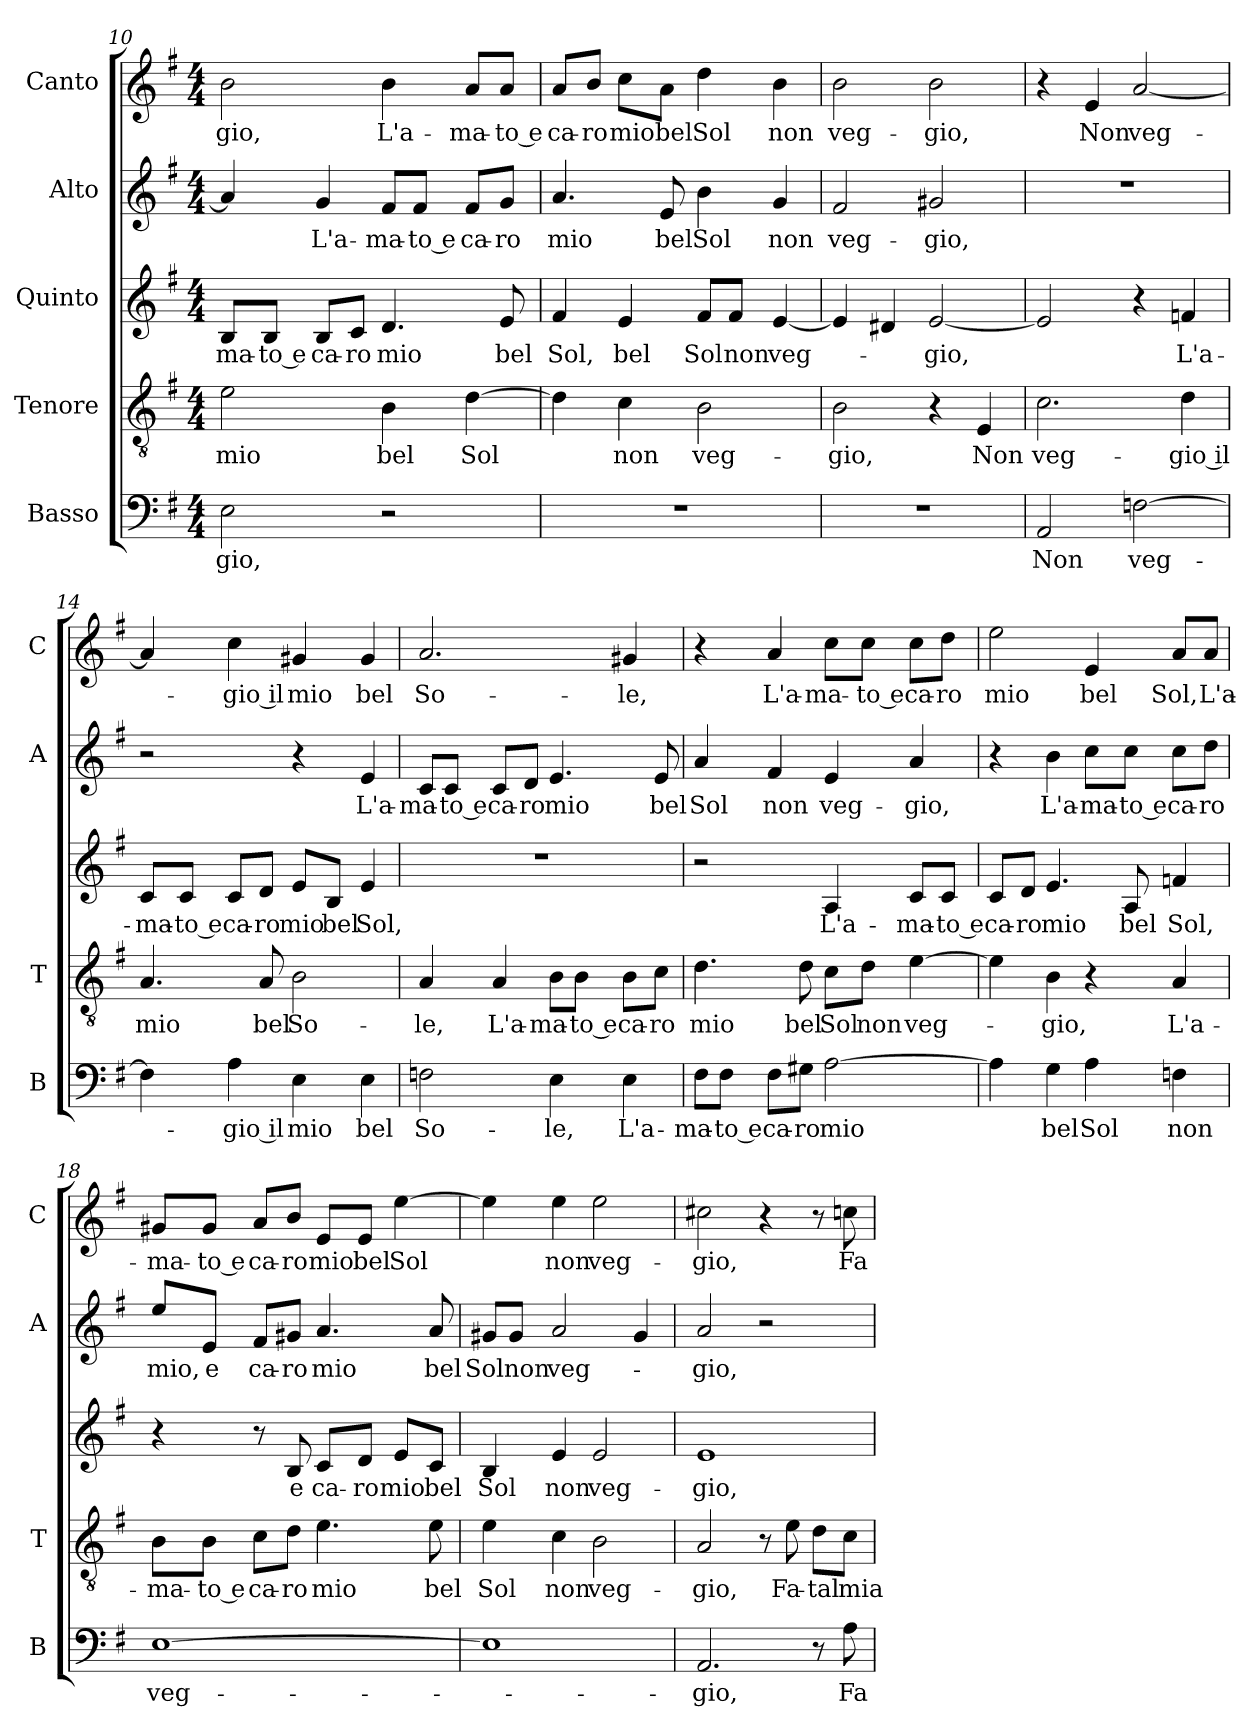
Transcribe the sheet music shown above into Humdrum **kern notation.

**kern	**text	**kern	**text	**kern	**text	**kern	**text	**kern	**text
*part5	*part5	*part4	*part4	*part3	*part3	*part2	*part2	*part1	*part1
*staff5	*staff5	*staff4	*staff4	*staff3	*staff3	*staff2	*staff2	*staff1	*staff1
*I"Basso	*	*I"Tenore	*	*I"Quinto	*	*I"Alto	*	*I"Canto	*
*I'B	*	*I'T	*	*	*	*I'A	*	*I'C	*
!!LO:PB:g=z
*clefF4	*	*clefGv2	*	*clefG2	*	*clefG2	*	*clefG2	*
*k[f#]	*	*k[f#]	*	*k[f#]	*	*k[f#]	*	*k[f#]	*
*G:	*	*G:	*	*G:	*	*G:	*	*G:	*
*M4/4	*	*M4/4	*	*M4/4	*	*M4/4	*	*M4/4	*
=10	=10	=10	=10	=10	=10	=10	=10	=10	=10
!	!LO:LY:b	!	!LO:LY:b	!	!LO:LY:b	!	!	!	!LO:LY:b
2E\	-gio,	2e\	mio	8B/L	-ma-	4a/]	.	2b\	-gio,
!	!	!	!	!	!LO:LY:b	!	!	!	!
.	.	.	.	8B/J	-to e	.	.	.	.
!	!	!	!	!	!LO:LY:b	!	!LO:LY:b	!	!
.	.	.	.	8B/L	ca-	4g/	L'a-	.	.
!	!	!	!	!	!LO:LY:b	!	!	!	!
.	.	.	.	8c/J	-ro	.	.	.	.
!	!	!	!LO:LY:b	!	!LO:LY:b	!	!LO:LY:b	!	!LO:LY:b
2r	.	4B\	bel	4.d/	mio	8f#/L	-ma-	4b\	L'a-
!	!	!	!	!	!	!	!LO:LY:b	!	!
.	.	.	.	.	.	8f#/J	-to e	.	.
!	!	!	!LO:LY:b	!	!	!	!LO:LY:b	!	!LO:LY:b
.	.	[4d\	Sol	.	.	8f#/L	ca-	8a/L	-ma-
!	!	!	!	!	!LO:LY:b	!	!LO:LY:b	!	!LO:LY:b
.	.	.	.	8e/	bel	8g/J	-ro	8a/J	-to e
=11	=11	=11	=11	=11	=11	=11	=11	=11	=11
!	!	!	!	!	!LO:LY:b	!	!LO:LY:b	!	!LO:LY:b
1r	.	4d\]	.	4f#/	Sol,	4.a/	mio	8a/L	ca-
!	!	!	!	!	!	!	!	!	!LO:LY:b
.	.	.	.	.	.	.	.	8b/J	-ro
!	!	!	!LO:LY:b	!	!LO:LY:b	!	!	!	!LO:LY:b
.	.	4c\	non	4e/	bel	.	.	8cc\L	mio
!	!	!	!	!	!	!	!LO:LY:b	!	!LO:LY:b
.	.	.	.	.	.	8e/	bel	8a\J	bel
!	!	!	!LO:LY:b	!	!LO:LY:b	!	!LO:LY:b	!	!LO:LY:b
.	.	2B\	veg-	8f#/L	Sol	4b\	Sol	4dd\	Sol
!	!	!	!	!	!LO:LY:b	!	!	!	!
.	.	.	.	8f#/J	non	.	.	.	.
!	!	!	!	!	!LO:LY:b	!	!LO:LY:b	!	!LO:LY:b
.	.	.	.	[4e/	veg-	4g/	non	4b\	non
=12	=12	=12	=12	=12	=12	=12	=12	=12	=12
!	!	!	!LO:LY:b	!	!	!	!LO:LY:b	!	!LO:LY:b
1r	.	2B\	-gio,	4e/]	.	2f#/	veg-	2b\	veg-
.	.	.	.	4d#X/	.	.	.	.	.
!	!	!	!	!	!LO:LY:b	!	!LO:LY:b	!	!LO:LY:b
.	.	4r	.	[2e/	-gio,	2g#X/	-gio,	2b\	-gio,
!	!	!	!LO:LY:b	!	!	!	!	!	!
.	.	4E/	Non	.	.	.	.	.	.
=13	=13	=13	=13	=13	=13	=13	=13	=13	=13
!	!LO:LY:b	!	!LO:LY:b	!	!	!	!	!	!
2AA/	Non	2.c\	veg-	2e/]	.	1r	.	4r	.
!	!	!	!	!	!	!	!	!	!LO:LY:b
.	.	.	.	.	.	.	.	4e/	Non
!	!LO:LY:b	!	!	!	!	!	!	!	!LO:LY:b
[2Fn\	veg-	.	.	4r	.	.	.	[2a/	veg-
!	!	!	!LO:LY:b	!	!LO:LY:b	!	!	!	!
.	.	4d\	-gio il	4fn/	L'a-	.	.	.	.
=14	=14	=14	=14	=14	=14	=14	=14	=14	=14
!	!	!	!LO:LY:b	!	!LO:LY:b	!	!	!	!
4F\]	.	4.A/	mio	8c/L	-ma-	2r	.	4a/]	.
!	!	!	!	!	!LO:LY:b	!	!	!	!
.	.	.	.	8c/J	-to e	.	.	.	.
!	!LO:LY:b	!	!	!	!LO:LY:b	!	!	!	!LO:LY:b
4A\	-gio il	.	.	8c/L	ca-	.	.	4cc\	-gio il
!	!	!	!LO:LY:b	!	!LO:LY:b	!	!	!	!
.	.	8A/	bel	8d/J	-ro	.	.	.	.
!	!LO:LY:b	!	!LO:LY:b	!	!LO:LY:b	!	!	!	!LO:LY:b
4E\	mio	2B\	So-	8e/L	mio	4r	.	4g#X/	mio
!	!	!	!	!	!LO:LY:b	!	!	!	!
.	.	.	.	8B/J	bel	.	.	.	.
!	!LO:LY:b	!	!	!	!LO:LY:b	!	!LO:LY:b	!	!LO:LY:b
4E\	bel	.	.	4e/	Sol,	4e/	L'a-	4g#/	bel
!!LO:LB:g=z
=15	=15	=15	=15	=15	=15	=15	=15	=15	=15
!	!LO:LY:b	!	!LO:LY:b	!	!	!	!LO:LY:b	!	!LO:LY:b
2Fn\	So-	4A/	-le,	1r	.	8c/L	-ma-	2.a/	So-
!	!	!	!	!	!	!	!LO:LY:b	!	!
.	.	.	.	.	.	8c/J	-to e	.	.
!	!	!	!LO:LY:b	!	!	!	!LO:LY:b	!	!
.	.	4A/	L'a-	.	.	8c/L	ca-	.	.
!	!	!	!	!	!	!	!LO:LY:b	!	!
.	.	.	.	.	.	8d/J	-ro	.	.
!	!LO:LY:b	!	!LO:LY:b	!	!	!	!LO:LY:b	!	!
4E\	-le,	8B\L	-ma-	.	.	4.e/	mio	.	.
!	!	!	!LO:LY:b	!	!	!	!	!	!
.	.	8B\J	-to e	.	.	.	.	.	.
!	!LO:LY:b	!	!LO:LY:b	!	!	!	!	!	!LO:LY:b
4E\	L'a-	8B\L	ca-	.	.	.	.	4g#X/	-le,
!	!	!	!LO:LY:b	!	!	!	!LO:LY:b	!	!
.	.	8c\J	-ro	.	.	8e/	bel	.	.
=16	=16	=16	=16	=16	=16	=16	=16	=16	=16
!	!LO:LY:b	!	!LO:LY:b	!	!	!	!LO:LY:b	!	!
8F#\L	-ma-	4.d\	mio	2r	.	4a/	Sol	4r	.
!	!LO:LY:b	!	!	!	!	!	!	!	!
8F#\J	-to e	.	.	.	.	.	.	.	.
!	!LO:LY:b	!	!	!	!	!	!LO:LY:b	!	!LO:LY:b
8F#\L	ca-	.	.	.	.	4f#/	non	4a/	L'a-
!	!LO:LY:b	!	!LO:LY:b	!	!	!	!	!	!
8G#X\J	-ro	8d\	bel	.	.	.	.	.	.
!	!LO:LY:b	!	!LO:LY:b	!	!LO:LY:b	!	!LO:LY:b	!	!LO:LY:b
[2A\	mio	8c\L	Sol	4A/	L'a-	4e/	veg-	8cc\L	-ma-
!	!	!	!LO:LY:b	!	!	!	!	!	!LO:LY:b
.	.	8d\J	non	.	.	.	.	8cc\J	-to e
!	!	!	!LO:LY:b	!	!LO:LY:b	!	!LO:LY:b	!	!LO:LY:b
.	.	[4e\	veg-	8c/L	-ma-	4a/	-gio,	8cc\L	ca-
!	!	!	!	!	!LO:LY:b	!	!	!	!LO:LY:b
.	.	.	.	8c/J	-to e	.	.	8dd\J	-ro
=17	=17	=17	=17	=17	=17	=17	=17	=17	=17
!	!	!	!	!	!LO:LY:b	!	!	!	!LO:LY:b
4A\]	.	4e\]	.	8c/L	ca-	4r	.	2ee\	mio
!	!	!	!	!	!LO:LY:b	!	!	!	!
.	.	.	.	8d/J	-ro	.	.	.	.
!	!LO:LY:b	!	!LO:LY:b	!	!LO:LY:b	!	!LO:LY:b	!	!
4G\	bel	4B\	-gio,	4.e/	mio	4b\	L'a-	.	.
!	!LO:LY:b	!	!	!	!	!	!LO:LY:b	!	!LO:LY:b
4A\	Sol	4r	.	.	.	8cc\L	-ma-	4e/	bel
!	!	!	!	!	!LO:LY:b	!	!LO:LY:b	!	!
.	.	.	.	8A/	bel	8cc\J	-to e	.	.
!	!LO:LY:b	!	!LO:LY:b	!	!LO:LY:b	!	!LO:LY:b	!	!LO:LY:b
4Fn\	non	4A/	L'a-	4fn/	Sol,	8cc\L	ca-	8a/L	Sol,
!	!	!	!	!	!	!	!LO:LY:b	!	!LO:LY:b
.	.	.	.	.	.	8dd\J	-ro	8a/J	L'a-
=18	=18	=18	=18	=18	=18	=18	=18	=18	=18
!	!LO:LY:b	!	!LO:LY:b	!	!	!	!LO:LY:b	!	!LO:LY:b
[1E	veg-	8B\L	-ma-	4r	.	8ee/L	mio,	8g#X/L	-ma-
!	!	!	!LO:LY:b	!	!	!	!LO:LY:b	!	!LO:LY:b
.	.	8B\J	-to e	.	.	8e/J	e	8g#/J	-to e
!	!	!	!LO:LY:b	!	!	!	!LO:LY:b	!	!LO:LY:b
.	.	8c\L	ca-	8r	.	8f#/L	ca-	8a/L	ca-
!	!	!	!LO:LY:b	!	!LO:LY:b	!	!LO:LY:b	!	!LO:LY:b
.	.	8d\J	-ro	8B/	e	8g#X/J	-ro	8b/J	-ro
!	!	!	!LO:LY:b	!	!LO:LY:b	!	!LO:LY:b	!	!LO:LY:b
.	.	4.e\	mio	8c/L	ca-	4.a/	mio	8e/L	mio
!	!	!	!	!	!LO:LY:b	!	!	!	!LO:LY:b
.	.	.	.	8d/J	-ro	.	.	8e/J	bel
!	!	!	!	!	!LO:LY:b	!	!	!	!LO:LY:b
.	.	.	.	8e/L	mio	.	.	[4ee\	Sol
!	!	!	!LO:LY:b	!	!LO:LY:b	!	!LO:LY:b	!	!
.	.	8e\	bel	8c/J	bel	8a/	bel	.	.
!!LO:LB:g=z
=19	=19	=19	=19	=19	=19	=19	=19	=19	=19
!	!	!	!LO:LY:b	!	!LO:LY:b	!	!LO:LY:b	!	!
1E]	.	4e\	Sol	4B/	Sol	8g#X/L	Sol	4ee\]	.
!	!	!	!	!	!	!	!LO:LY:b	!	!
.	.	.	.	.	.	8g#/J	non	.	.
!	!	!	!LO:LY:b	!	!LO:LY:b	!	!LO:LY:b	!	!LO:LY:b
.	.	4c\	non	4e/	non	2a/	veg-	4ee\	non
!	!	!	!LO:LY:b	!	!LO:LY:b	!	!	!	!LO:LY:b
.	.	2B\	veg-	2e/	veg-	.	.	2ee\	veg-
.	.	.	.	.	.	4g#/	.	.	.
=20	=20	=20	=20	=20	=20	=20	=20	=20	=20
!	!LO:LY:b	!	!LO:LY:b	!	!LO:LY:b	!	!LO:LY:b	!	!LO:LY:b
2.AA/	-gio,	2A/	-gio,	1e	-gio,	2a/	-gio,	2cc#X\	-gio,
.	.	8r	.	.	.	2r	.	4r	.
!	!	!	!LO:LY:b	!	!	!	!	!	!
.	.	8e\	Fa-	.	.	.	.	.	.
!	!	!	!LO:LY:b	!	!	!	!	!	!
8r	.	8d\L	-tal	.	.	.	.	8r	.
!	!LO:LY:b	!	!LO:LY:b	!	!	!	!	!	!LO:LY:b
8A\	Fa-	8c\J	mia	.	.	.	.	8ccn\	Fa-
=	=	=	=	=	=	=	=	=	=
*-	*-	*-	*-	*-	*-	*-	*-	*-	*-
